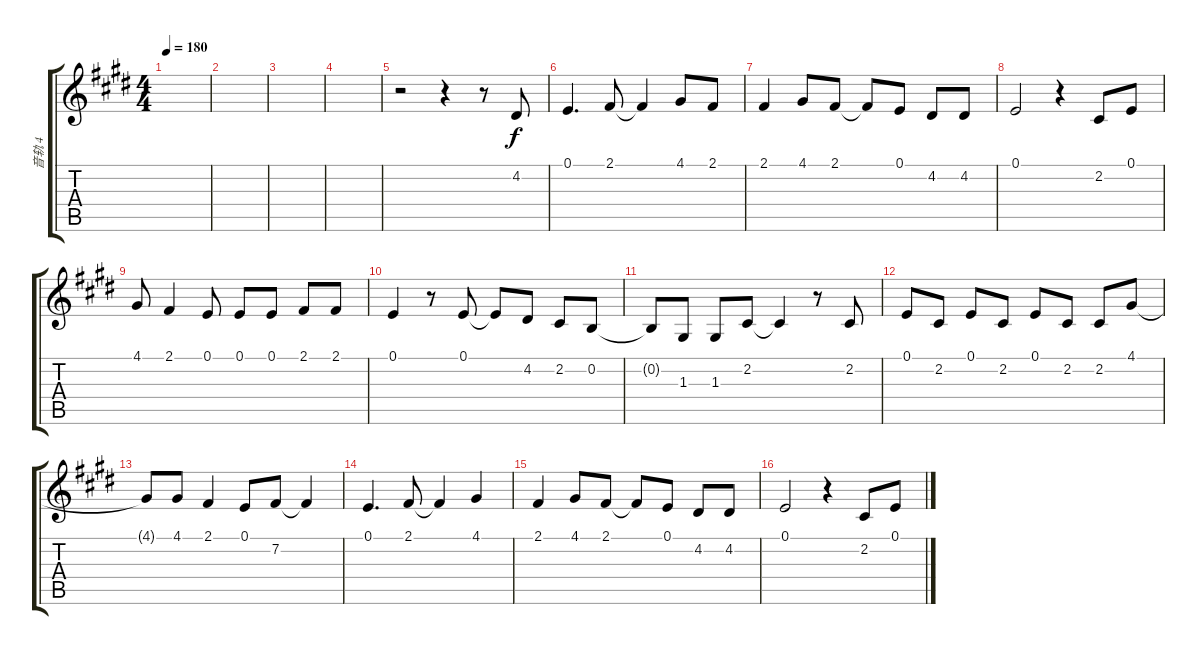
\track ("音轨 4" "音轨 4") {instrument flute}
\staff {score tabs}
\tuning (E4 B3 G3 D3 A2 E2) {hide}
\ts (4 4)
\tempo 180
\clef g2
\ks e
|
|
|
|
r.2 r.4 r.8 4.2.8 |
0.1.4{d} 2.1.8 2.1{t}.4 4.1.8 2.1.8 |
2.1.4 4.1.8 2.1.8 2.1{t}.8 0.1.8 4.2.8 4.2.8 |
0.1.2 r.4 2.2.8 0.1.8 |
4.1.8 2.1.4 0.1.8 0.1.8 0.1.8 2.1.8 2.1.8 |
0.1.4 r.8 0.1.8 0.1{t}.8 4.2.8 2.2.8 0.2.8 |
0.2{t}.8 1.3.8 1.3.8 2.2.8 2.2{t}.4 r.8 2.2.8 |
0.1.8 2.2.8 0.1.8 2.2.8 0.1.8 2.2.8 2.2.8 4.1.8 |
4.1{t}.8 4.1.8 2.1.4 0.1.8 7.2.8 7.2{t}.4 |
0.1.4{d} 2.1.8 2.1{t}.4 4.1.4 |
2.1.4 4.1.8 2.1.8 2.1{t}.8 0.1.8 4.2.8 4.2.8 |
0.1.2 r.4 2.2.8 0.1.8
